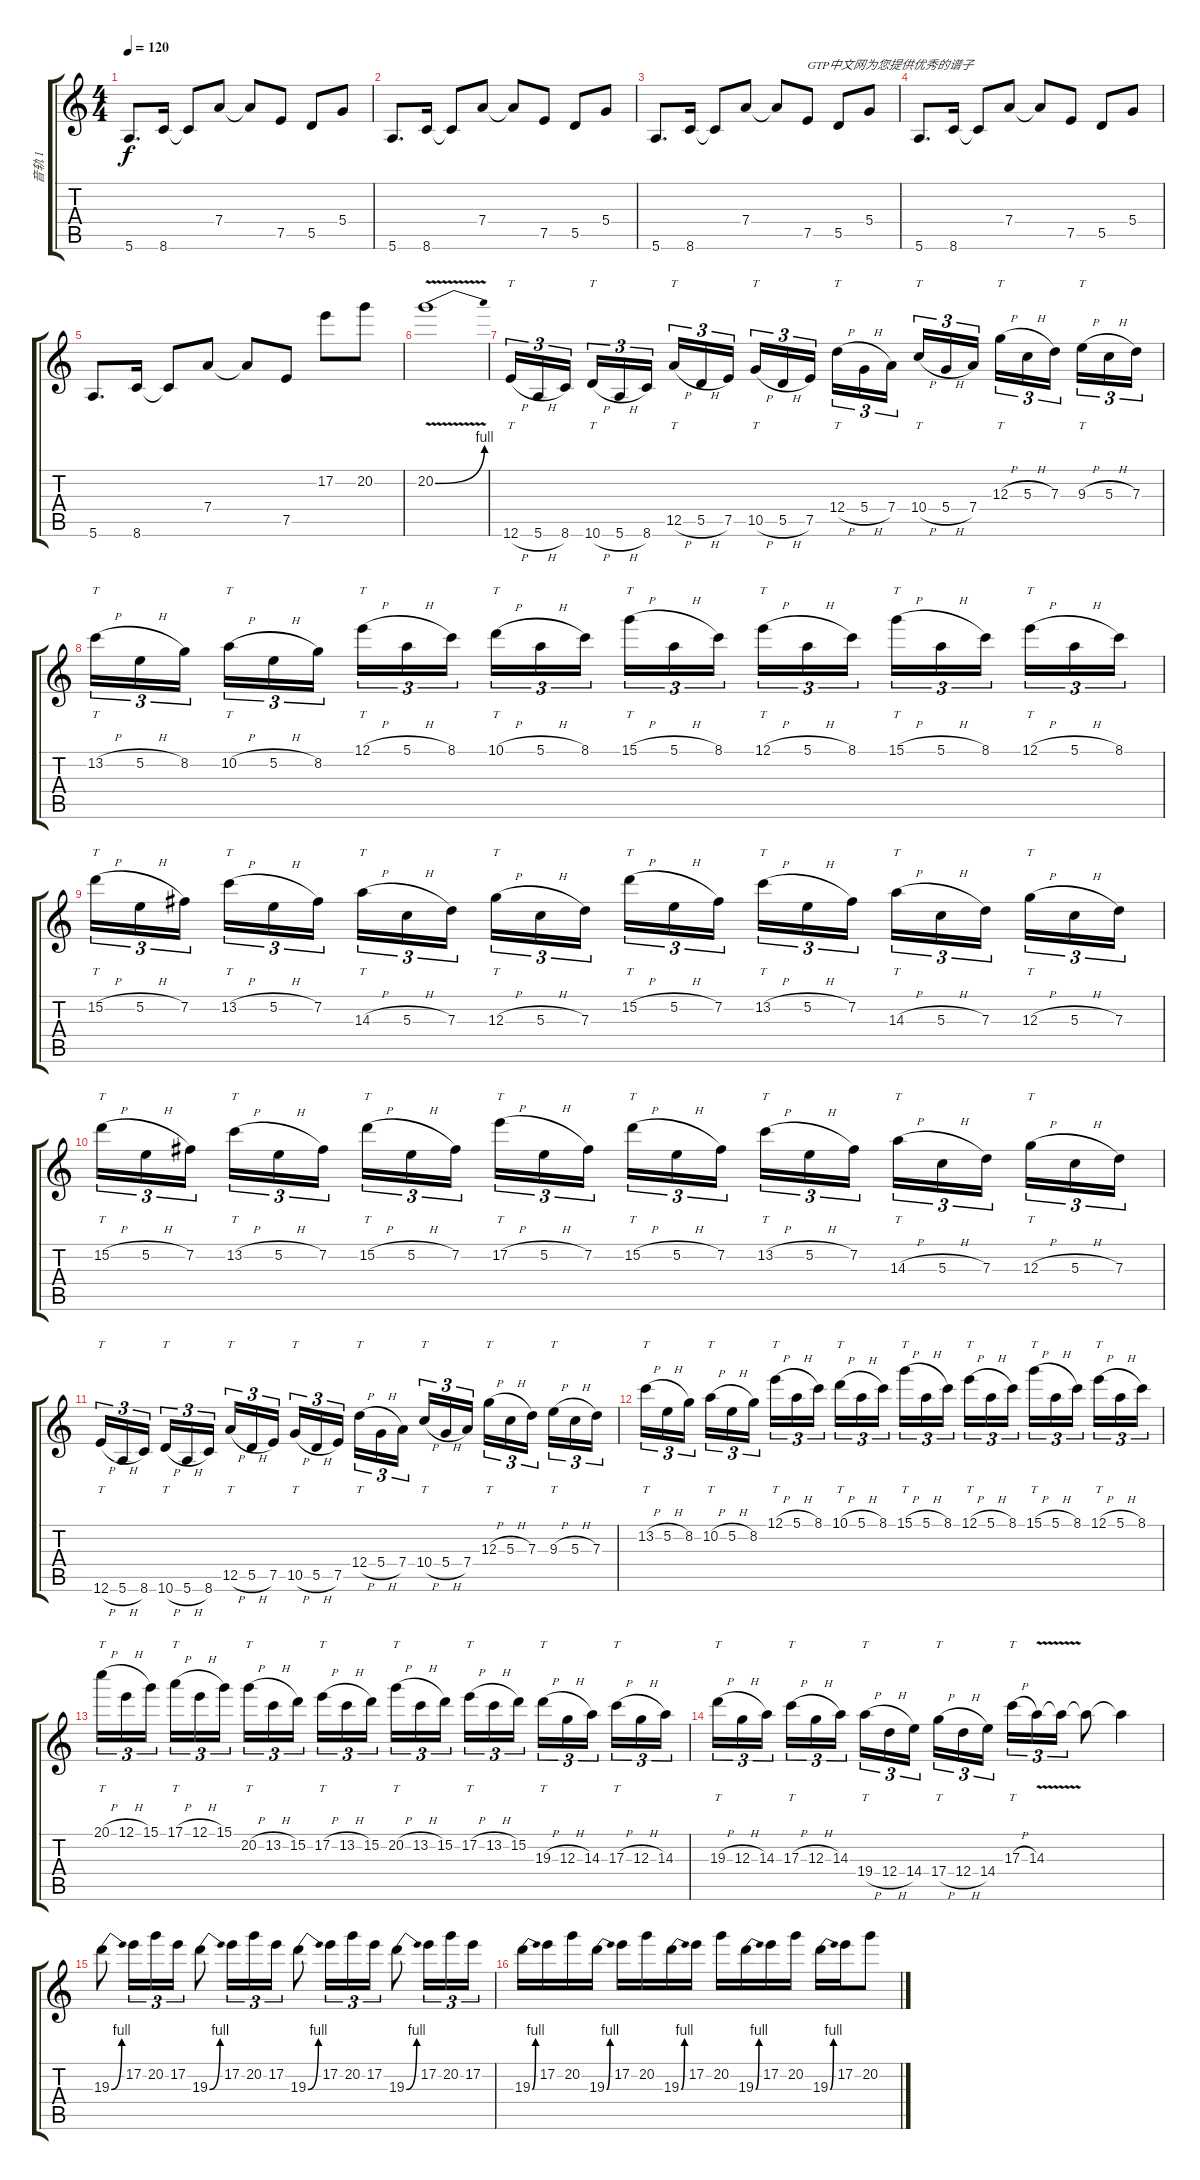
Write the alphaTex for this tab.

\track ("音轨 1" "音轨 1") {instrument acousticguitarsteel}
\staff {score tabs}
\tuning (E4 B3 G3 D3 A2 E2) {hide}
\ts (4 4)
\tempo 120
\clef g2
\ks c
5.6.8{d dy f} 8.6.16 8.6{t}.8 7.4.8 7.4{t}.8 7.5.8 5.5.8 5.4.8 |
5.6.8{d} 8.6.16 8.6{t}.8 7.4.8 7.4{t}.8 7.5.8 5.5.8 5.4.8 |
5.6.8{d} 8.6.16 8.6{t}.8 7.4.8 7.4{t}.8 7.5.8{txt "GTP中文网为您提供优秀的谱子"} 5.5.8 5.4.8 |
5.6.8{d} 8.6.16 8.6{t}.8 7.4.8 7.4{t}.8 7.5.8 5.5.8 5.4.8 |
5.6.8{d} 8.6.16 8.6{t}.8 7.4.8 7.4{t}.8 7.5.8 17.2.8 20.2.8 |
20.2{be (bend 0 0 60 4) v}.1 |
12.6{h}.16{tt tu (3 2)} 5.6{h}.16{tu (3 2)} 8.6.16{tu (3 2) beam splitsecondary} 10.6{h}.16{tt tu (3 2)} 5.6{h}.16{tu (3 2)} 8.6.16{tu (3 2)} 12.5{h}.16{tt tu (3 2)} 5.5{h}.16{tu (3 2)} 7.5.16{tu (3 2) beam splitsecondary} 10.5{h}.16{tt tu (3 2)} 5.5{h}.16{tu (3 2)} 7.5.16{tu (3 2)} 12.4{h}.16{tt tu (3 2)} 5.4{h}.16{tu (3 2)} 7.4.16{tu (3 2) beam splitsecondary} 10.4{h}.16{tt tu (3 2)} 5.4{h}.16{tu (3 2)} 7.4.16{tu (3 2)} 12.3{h}.16{tt tu (3 2)} 5.3{h}.16{tu (3 2)} 7.3.16{tu (3 2) beam splitsecondary} 9.3{h}.16{tt tu (3 2)} 5.3{h}.16{tu (3 2)} 7.3.16{tu (3 2)} |
13.2{h}.16{tt tu (3 2)} 5.2{h}.16{tu (3 2)} 8.2.16{tu (3 2) beam splitsecondary} 10.2{h}.16{tt tu (3 2)} 5.2{h}.16{tu (3 2)} 8.2.16{tu (3 2)} 12.1{h}.16{tt tu (3 2)} 5.1{h}.16{tu (3 2)} 8.1.16{tu (3 2) beam splitsecondary} 10.1{h}.16{tt tu (3 2)} 5.1{h}.16{tu (3 2)} 8.1.16{tu (3 2)} 15.1{h}.16{tt tu (3 2)} 5.1{h}.16{tu (3 2)} 8.1.16{tu (3 2) beam splitsecondary} 12.1{h}.16{tt tu (3 2)} 5.1{h}.16{tu (3 2)} 8.1.16{tu (3 2)} 15.1{h}.16{tt tu (3 2)} 5.1{h}.16{tu (3 2)} 8.1.16{tu (3 2) beam splitsecondary} 12.1{h}.16{tt tu (3 2)} 5.1{h}.16{tu (3 2)} 8.1.16{tu (3 2)} |
15.2{h}.16{tt tu (3 2)} 5.2{h}.16{tu (3 2)} 7.2.16{tu (3 2) beam splitsecondary} 13.2{h}.16{tt tu (3 2)} 5.2{h}.16{tu (3 2)} 7.2.16{tu (3 2)} 14.3{h}.16{tt tu (3 2)} 5.3{h}.16{tu (3 2)} 7.3.16{tu (3 2) beam splitsecondary} 12.3{h}.16{tt tu (3 2)} 5.3{h}.16{tu (3 2)} 7.3.16{tu (3 2)} 15.2{h}.16{tt tu (3 2)} 5.2{h}.16{tu (3 2)} 7.2.16{tu (3 2) beam splitsecondary} 13.2{h}.16{tt tu (3 2)} 5.2{h}.16{tu (3 2)} 7.2.16{tu (3 2)} 14.3{h}.16{tt tu (3 2)} 5.3{h}.16{tu (3 2)} 7.3.16{tu (3 2) beam splitsecondary} 12.3{h}.16{tt tu (3 2)} 5.3{h}.16{tu (3 2)} 7.3.16{tu (3 2)} |
15.2{h}.16{tt tu (3 2)} 5.2{h}.16{tu (3 2)} 7.2.16{tu (3 2) beam splitsecondary} 13.2{h}.16{tt tu (3 2)} 5.2{h}.16{tu (3 2)} 7.2.16{tu (3 2)} 15.2{h}.16{tt tu (3 2)} 5.2{h}.16{tu (3 2)} 7.2.16{tu (3 2) beam splitsecondary} 17.2{h}.16{tt tu (3 2)} 5.2{h}.16{tu (3 2)} 7.2.16{tu (3 2)} 15.2{h}.16{tt tu (3 2)} 5.2{h}.16{tu (3 2)} 7.2.16{tu (3 2) beam splitsecondary} 13.2{h}.16{tt tu (3 2)} 5.2{h}.16{tu (3 2)} 7.2.16{tu (3 2)} 14.3{h}.16{tt tu (3 2)} 5.3{h}.16{tu (3 2)} 7.3.16{tu (3 2) beam splitsecondary} 12.3{h}.16{tt tu (3 2)} 5.3{h}.16{tu (3 2)} 7.3.16{tu (3 2)} |
12.6{h}.16{tt tu (3 2)} 5.6{h}.16{tu (3 2)} 8.6.16{tu (3 2) beam splitsecondary} 10.6{h}.16{tt tu (3 2)} 5.6{h}.16{tu (3 2)} 8.6.16{tu (3 2)} 12.5{h}.16{tt tu (3 2)} 5.5{h}.16{tu (3 2)} 7.5.16{tu (3 2) beam splitsecondary} 10.5{h}.16{tt tu (3 2)} 5.5{h}.16{tu (3 2)} 7.5.16{tu (3 2)} 12.4{h}.16{tt tu (3 2)} 5.4{h}.16{tu (3 2)} 7.4.16{tu (3 2) beam splitsecondary} 10.4{h}.16{tt tu (3 2)} 5.4{h}.16{tu (3 2)} 7.4.16{tu (3 2)} 12.3{h}.16{tt tu (3 2)} 5.3{h}.16{tu (3 2)} 7.3.16{tu (3 2) beam splitsecondary} 9.3{h}.16{tt tu (3 2)} 5.3{h}.16{tu (3 2)} 7.3.16{tu (3 2)} |
13.2{h}.16{tt tu (3 2)} 5.2{h}.16{tu (3 2)} 8.2.16{tu (3 2) beam splitsecondary} 10.2{h}.16{tt tu (3 2)} 5.2{h}.16{tu (3 2)} 8.2.16{tu (3 2)} 12.1{h}.16{tt tu (3 2)} 5.1{h}.16{tu (3 2)} 8.1.16{tu (3 2) beam splitsecondary} 10.1{h}.16{tt tu (3 2)} 5.1{h}.16{tu (3 2)} 8.1.16{tu (3 2)} 15.1{h}.16{tt tu (3 2)} 5.1{h}.16{tu (3 2)} 8.1.16{tu (3 2) beam splitsecondary} 12.1{h}.16{tt tu (3 2)} 5.1{h}.16{tu (3 2)} 8.1.16{tu (3 2)} 15.1{h}.16{tt tu (3 2)} 5.1{h}.16{tu (3 2)} 8.1.16{tu (3 2) beam splitsecondary} 12.1{h}.16{tt tu (3 2)} 5.1{h}.16{tu (3 2)} 8.1.16{tu (3 2)} |
20.1{h}.16{tt tu (3 2)} 12.1{h}.16{tu (3 2)} 15.1.16{tu (3 2) beam splitsecondary} 17.1{h}.16{tt tu (3 2)} 12.1{h}.16{tu (3 2)} 15.1.16{tu (3 2)} 20.2{h}.16{tt tu (3 2)} 13.2{h}.16{tu (3 2)} 15.2.16{tu (3 2) beam splitsecondary} 17.2{h}.16{tt tu (3 2)} 13.2{h}.16{tu (3 2)} 15.2.16{tu (3 2)} 20.2{h}.16{tt tu (3 2)} 13.2{h}.16{tu (3 2)} 15.2.16{tu (3 2) beam splitsecondary} 17.2{h}.16{tt tu (3 2)} 13.2{h}.16{tu (3 2)} 15.2.16{tu (3 2)} 19.3{h}.16{tt tu (3 2)} 12.3{h}.16{tu (3 2)} 14.3.16{tu (3 2) beam splitsecondary} 17.3{h}.16{tt tu (3 2)} 12.3{h}.16{tu (3 2)} 14.3.16{tu (3 2)} |
19.3{h}.16{tt tu (3 2)} 12.3{h}.16{tu (3 2)} 14.3.16{tu (3 2) beam splitsecondary} 17.3{h}.16{tt tu (3 2)} 12.3{h}.16{tu (3 2)} 14.3.16{tu (3 2)} 19.4{h}.16{tt tu (3 2)} 12.4{h}.16{tu (3 2)} 14.4.16{tu (3 2) beam splitsecondary} 17.4{h}.16{tt tu (3 2)} 12.4{h}.16{tu (3 2)} 14.4.16{tu (3 2)} 17.3{h}.16{tt tu (3 2)} 14.3{v}.16{tu (3 2)} 14.3{t}.16{tu (3 2)} 14.3{t}.8 14.3{t}.4 |
19.3{be (bend 0 0 60 4)}.8 17.2.16{tu (3 2)} 20.2.16{tu (3 2)} 17.2.16{tu (3 2)} 19.3{be (bend 0 0 60 4)}.8 17.2.16{tu (3 2)} 20.2.16{tu (3 2)} 17.2.16{tu (3 2)} 19.3{be (bend 0 0 60 4)}.8 17.2.16{tu (3 2)} 20.2.16{tu (3 2)} 17.2.16{tu (3 2)} 19.3{be (bend 0 0 60 4)}.8 17.2.16{tu (3 2)} 20.2.16{tu (3 2)} 17.2.16{tu (3 2)} |
19.3{be (bend 0 0 60 4)}.16 17.2.16 20.2.16 19.3{be (bend 0 0 60 4)}.16 17.2.16 20.2.16 19.3{be (bend 0 0 60 4)}.16 17.2.16 20.2.16 19.3{be (bend 0 0 60 4)}.16 17.2.16 20.2.16 19.3{be (bend 0 0 60 4)}.16 17.2.16 20.2.8
